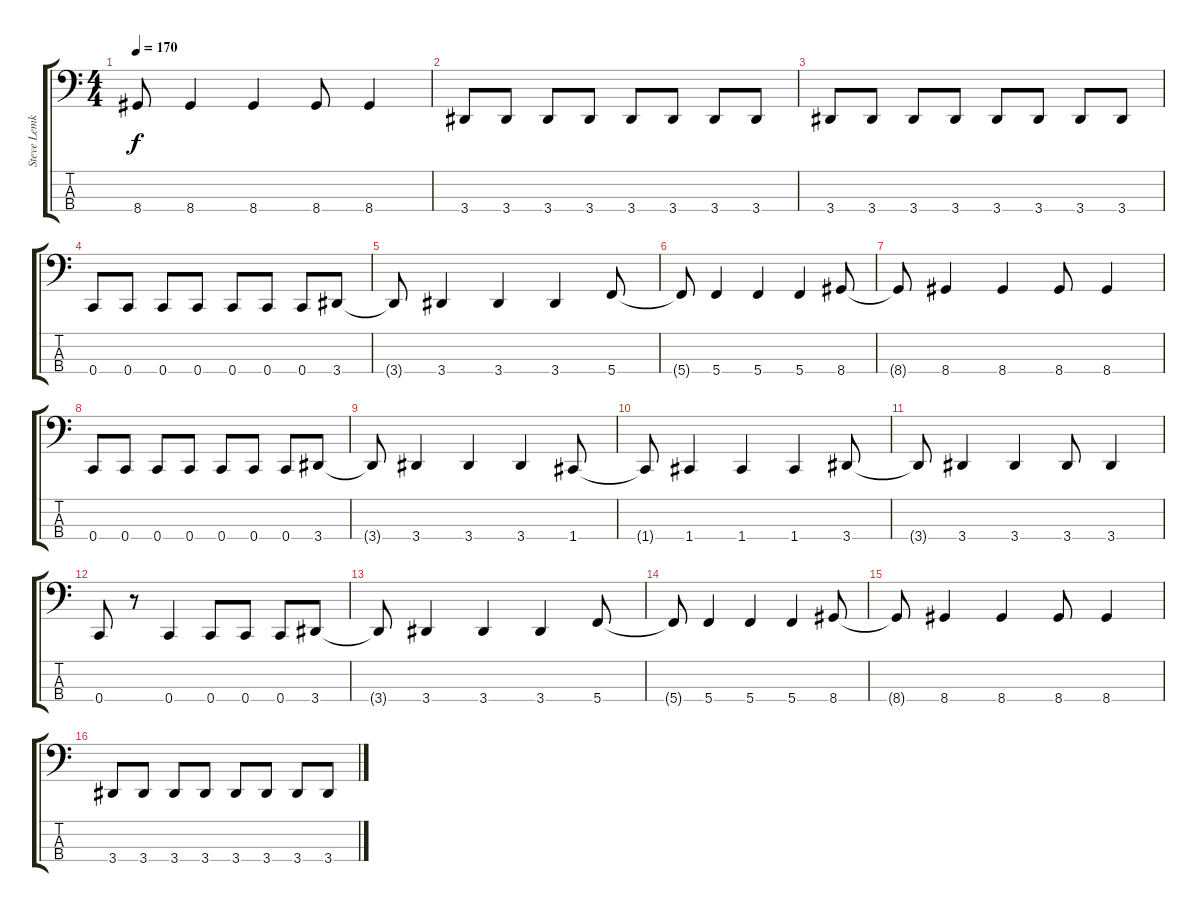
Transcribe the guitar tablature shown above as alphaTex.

\track ("Steve Lemke - Bass" "Steve Lemk") {instrument electricbasspick}
\staff {score tabs}
\tuning (F2 C2 G1 C1) {hide}
\ts (4 4)
\tempo 170
\clef f4
\ks c
8.4{t}.8{dy f} 8.4.4 8.4.4 8.4.8 8.4.4 |
3.4.8 3.4.8 3.4.8 3.4.8 3.4.8 3.4.8 3.4.8 3.4.8 |
3.4.8 3.4.8 3.4.8 3.4.8 3.4.8 3.4.8 3.4.8 3.4.8 |
0.4.8 0.4.8 0.4.8 0.4.8 0.4.8 0.4.8 0.4.8 3.4.8 |
3.4{t}.8 3.4.4 3.4.4 3.4.4 5.4.8 |
5.4{t}.8 5.4.4 5.4.4 5.4.4 8.4.8 |
8.4{t}.8 8.4.4 8.4.4 8.4.8 8.4.4 |
0.4.8 0.4.8 0.4.8 0.4.8 0.4.8 0.4.8 0.4.8 3.4.8 |
3.4{t}.8 3.4.4 3.4.4 3.4.4 1.4.8 |
1.4{t}.8 1.4.4 1.4.4 1.4.4 3.4.8 |
3.4{t}.8 3.4.4 3.4.4 3.4.8 3.4.4 |
0.4.8 r.8 0.4.4 0.4.8 0.4.8 0.4.8 3.4.8 |
3.4{t}.8 3.4.4 3.4.4 3.4.4 5.4.8 |
5.4{t}.8 5.4.4 5.4.4 5.4.4 8.4.8 |
8.4{t}.8 8.4.4 8.4.4 8.4.8 8.4.4 |
3.4.8 3.4.8 3.4.8 3.4.8 3.4.8 3.4.8 3.4.8 3.4.8
